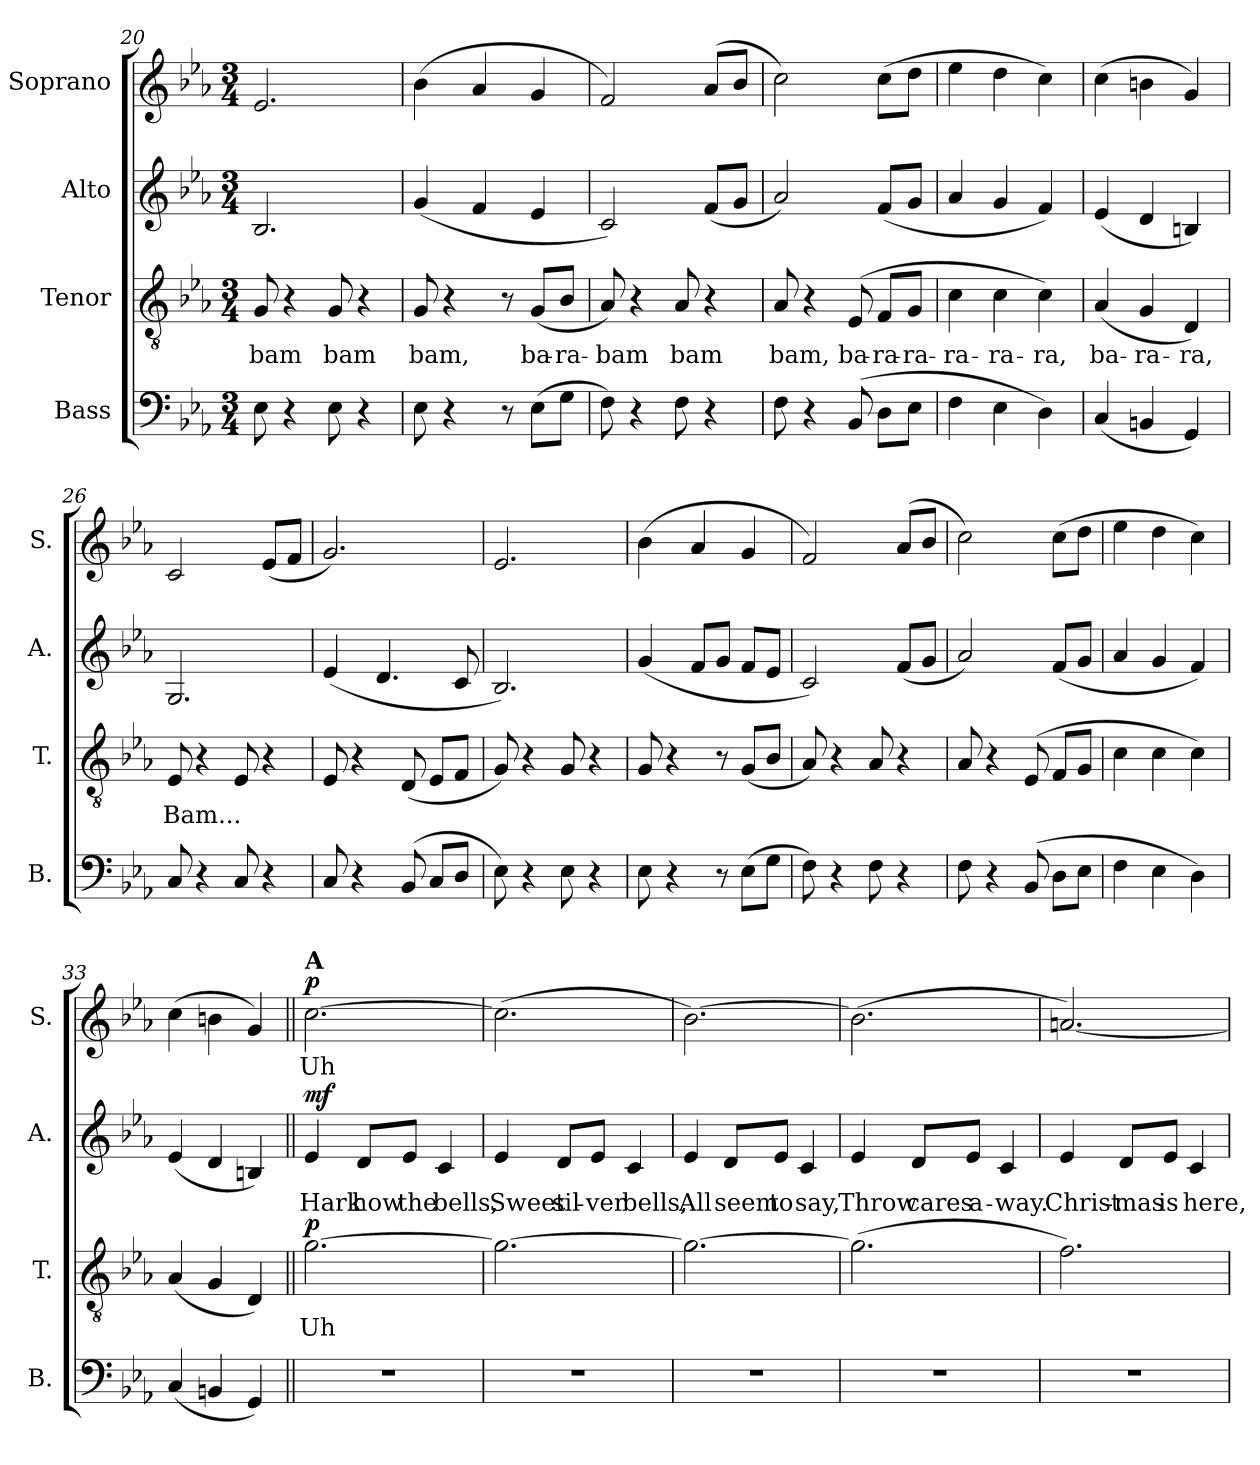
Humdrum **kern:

**kern	**kern	**text	**dynam	**kern	**text	**dynam	**kern	**text	**dynam
*part4	*part3	*part3	*part3	*part2	*part2	*part2	*part1	*part1	*part1
*staff4	*staff3	*staff3	*staff3	*staff2	*staff2	*staff2	*staff1	*staff1	*staff1
*I"Bass	*I"Tenor	*	*	*I"Alto	*	*	*I"Soprano	*	*
*I'B.	*I'T.	*	*	*I'A.	*	*	*I'S.	*	*
!!LO:LB:g=z
*clefF4	*clefGv2	*	*	*clefG2	*	*	*clefG2	*	*
*k[b-e-a-]	*k[b-e-a-]	*	*	*k[b-e-a-]	*	*	*k[b-e-a-]	*	*
*M3/4	*M3/4	*	*	*M3/4	*	*	*M3/4	*	*
=20	=20	=20	=20	=20	=20	=20	=20	=20	=20
!	!	!LO:LY:b	!	!	!	!	!	!	!
8E-\	8G/	-bam	.	2.B-/	.	.	2.e-/	.	.
4r	4r	.	.	.	.	.	.	.	.
!	!	!LO:LY:b	!	!	!	!	!	!	!
8E-\	8G/	bam	.	.	.	.	.	.	.
4r	4r	.	.	.	.	.	.	.	.
=21	=21	=21	=21	=21	=21	=21	=21	=21	=21
!	!	!LO:LY:b	!	!	!	!	!	!	!
8E-\	8G/	bam,	.	(<4g/	.	.	(>4b-\	.	.
4r	4r	.	.	.	.	.	.	.	.
.	.	.	.	4f/	.	.	4a-/	.	.
8r	8r	.	.	.	.	.	.	.	.
!	!	!LO:LY:b	!	!	!	!	!	!	!
(>8E-\L	(<8G/L	ba-	.	4e-/	.	.	4g/	.	.
!	!	!LO:LY:b	!	!	!	!	!	!	!
8G\J	8B-/J	-ra-	.	.	.	.	.	.	.
=22	=22	=22	=22	=22	=22	=22	=22	=22	=22
!	!	!LO:LY:b	!	!	!	!	!	!	!
8F\)	8A-/)	-bam	.	2c/)	.	.	2f/)	.	.
4r	4r	.	.	.	.	.	.	.	.
!	!	!LO:LY:b	!	!	!	!	!	!	!
8F\	8A-/	bam	.	.	.	.	.	.	.
4r	4r	.	.	(<8f/L	.	.	(<8a-/L	.	.
.	.	.	.	8g/J	.	.	8b-/J	.	.
=23	=23	=23	=23	=23	=23	=23	=23	=23	=23
!	!	!LO:LY:b	!	!	!	!	!	!	!
8F\	8A-/	bam,	.	2a-/)	.	.	2cc\)	.	.
4r	4r	.	.	.	.	.	.	.	.
!	!	!LO:LY:b	!	!	!	!	!	!	!
(>8BB-/	(>8E-/	ba-	.	.	.	.	.	.	.
!	!	!LO:LY:b	!	!	!	!	!	!	!
8D\L	8F/L	-ra-	.	(<8f/L	.	.	(>8cc\L	.	.
!	!	!LO:LY:b	!	!	!	!	!	!	!
8E-\J	8G/J	-ra-	.	8g/J	.	.	8dd\J	.	.
=24	=24	=24	=24	=24	=24	=24	=24	=24	=24
!	!	!LO:LY:b	!	!	!	!	!	!	!
4F\	4c\	-ra-	.	4a-/	.	.	4ee-\	.	.
!	!	!LO:LY:b	!	!	!	!	!	!	!
4E-\	4c\	-ra-	.	4g/	.	.	4dd\	.	.
!	!	!LO:LY:b	!	!	!	!	!	!	!
4D\)	4c\)	-ra,	.	4f/)	.	.	4cc\)	.	.
=25	=25	=25	=25	=25	=25	=25	=25	=25	=25
!	!	!LO:LY:b	!	!	!	!	!	!	!
(<4C/	(<4A-/	ba-	.	(<4e-/	.	.	(>4cc\	.	.
!	!	!LO:LY:b	!	!	!	!	!	!	!
4BBn/	4G/	-ra-	.	4d/	.	.	4bn\	.	.
!	!	!LO:LY:b	!	!	!	!	!	!	!
4GG/)	4D/)	-ra,	.	4Bn/)	.	.	4g/)	.	.
=26	=26	=26	=26	=26	=26	=26	=26	=26	=26
!	!	!LO:LY:b	!	!	!	!	!	!	!
8C/	8E-/	Bam...	.	2.G/	.	.	2c/	.	.
4r	4r	.	.	.	.	.	.	.	.
8C/	8E-/	.	.	.	.	.	.	.	.
4r	4r	.	.	.	.	.	(<8e-/L	.	.
.	.	.	.	.	.	.	8f/J	.	.
!!LO:PB:g=z
=27	=27	=27	=27	=27	=27	=27	=27	=27	=27
8C/	8E-/	.	.	(<4e-/	.	.	2.g/)	.	.
4r	4r	.	.	.	.	.	.	.	.
.	.	.	.	4.d/	.	.	.	.	.
(<8BB-/	(<8D/	.	.	.	.	.	.	.	.
8C/L	8E-/L	.	.	.	.	.	.	.	.
8D/J	8F/J	.	.	8c/	.	.	.	.	.
=28	=28	=28	=28	=28	=28	=28	=28	=28	=28
8E-\)	8G/)	.	.	2.B-/)	.	.	2.e-/	.	.
4r	4r	.	.	.	.	.	.	.	.
8E-\	8G/	.	.	.	.	.	.	.	.
4r	4r	.	.	.	.	.	.	.	.
=29	=29	=29	=29	=29	=29	=29	=29	=29	=29
8E-\	8G/	.	.	(<4g/	.	.	(>4b-\	.	.
4r	4r	.	.	.	.	.	.	.	.
.	.	.	.	8f/L	.	.	4a-/	.	.
8r	8r	.	.	8g/J	.	.	.	.	.
(>8E-\L	(<8G/L	.	.	8f/L	.	.	4g/	.	.
8G\J	8B-/J	.	.	8e-/J	.	.	.	.	.
=30	=30	=30	=30	=30	=30	=30	=30	=30	=30
8F\)	8A-/)	.	.	2c/)	.	.	2f/)	.	.
4r	4r	.	.	.	.	.	.	.	.
8F\	8A-/	.	.	.	.	.	.	.	.
4r	4r	.	.	(<8f/L	.	.	(<8a-/L	.	.
.	.	.	.	8g/J	.	.	8b-/J	.	.
=31	=31	=31	=31	=31	=31	=31	=31	=31	=31
8F\	8A-/	.	.	2a-/)	.	.	2cc\)	.	.
4r	4r	.	.	.	.	.	.	.	.
(>8BB-/	(>8E-/	.	.	.	.	.	.	.	.
8D\L	8F/L	.	.	(<8f/L	.	.	(>8cc\L	.	.
8E-\J	8G/J	.	.	8g/J	.	.	8dd\J	.	.
=32	=32	=32	=32	=32	=32	=32	=32	=32	=32
4F\	4c\	.	.	4a-/	.	.	4ee-\	.	.
4E-\	4c\	.	.	4g/	.	.	4dd\	.	.
4D\)	4c\)	.	.	4f/)	.	.	4cc\)	.	.
=33	=33	=33	=33	=33	=33	=33	=33	=33	=33
(<4C/	(<4A-/	.	.	(<4e-/	.	.	(>4cc\	.	.
4BBn/	4G/	.	.	4d/	.	.	4bn\	.	.
4GG/)	4D/)	.	.	4Bn/)	.	.	4g/)	.	.
!!LO:LB:g=z
=34||	=34||	=34||	=34||	=34||	=34||	=34||	=34||	=34||	=34||
!	!	!	!	!	!	!	!LO:TX:a:B:t=A	!	!
!	!	!LO:LY:b	!LO:DY:b	!	!LO:LY:b	!LO:DY:b	!	!LO:LY:b	!LO:DY:b
2.r	[2.g\	Uh	p	4e-/	Hark	mf	[2.cc\	Uh	p
!	!	!	!	!	!LO:LY:b	!	!	!	!
.	.	.	.	8d/L	how	.	.	.	.
!	!	!	!	!	!LO:LY:b	!	!	!	!
.	.	.	.	8e-/J	the	.	.	.	.
!	!	!	!	!	!LO:LY:b	!	!	!	!
.	.	.	.	4c/	bells,	.	.	.	.
=35	=35	=35	=35	=35	=35	=35	=35	=35	=35
!	!	!	!	!	!LO:LY:b	!	!	!	!
2.r	2.g\_	.	.	4e-/	Sweet	.	(>2.cc\]	.	.
!	!	!	!	!	!LO:LY:b	!	!	!	!
.	.	.	.	8d/L	sil-	.	.	.	.
!	!	!	!	!	!LO:LY:b	!	!	!	!
.	.	.	.	8e-/J	-ver	.	.	.	.
!	!	!	!	!	!LO:LY:b	!	!	!	!
.	.	.	.	4c/	bells,	.	.	.	.
=36	=36	=36	=36	=36	=36	=36	=36	=36	=36
!	!	!	!	!	!LO:LY:b	!	!	!	!
2.r	2.g\_	.	.	4e-/	All	.	[2.b-\)	.	.
!	!	!	!	!	!LO:LY:b	!	!	!	!
.	.	.	.	8d/L	seem	.	.	.	.
!	!	!	!	!	!LO:LY:b	!	!	!	!
.	.	.	.	8e-/J	to	.	.	.	.
!	!	!	!	!	!LO:LY:b	!	!	!	!
.	.	.	.	4c/	say,	.	.	.	.
=37	=37	=37	=37	=37	=37	=37	=37	=37	=37
!	!	!	!	!	!LO:LY:b	!	!	!	!
2.r	(>2.g\]	.	.	4e-/	Throw	.	(>2.b-\]	.	.
!	!	!	!	!	!LO:LY:b	!	!	!	!
.	.	.	.	8d/L	cares	.	.	.	.
!	!	!	!	!	!LO:LY:b	!	!	!	!
.	.	.	.	8e-/J	a-	.	.	.	.
!	!	!	!	!	!LO:LY:b	!	!	!	!
.	.	.	.	4c/	-way.	.	.	.	.
=38	=38	=38	=38	=38	=38	=38	=38	=38	=38
!	!	!	!	!	!LO:LY:b	!	!	!	!
2.r	2.f\)	.	.	4e-/	Christ-	.	[2.an/)	.	.
!	!	!	!	!	!LO:LY:b	!	!	!	!
.	.	.	.	8d/L	-mas	.	.	.	.
!	!	!	!	!	!LO:LY:b	!	!	!	!
.	.	.	.	8e-/J	is	.	.	.	.
!	!	!	!	!	!LO:LY:b	!	!	!	!
.	.	.	.	4c/	here,	.	.	.	.
=	=	=	=	=	=	=	=	=	=
*-	*-	*-	*-	*-	*-	*-	*-	*-	*-
